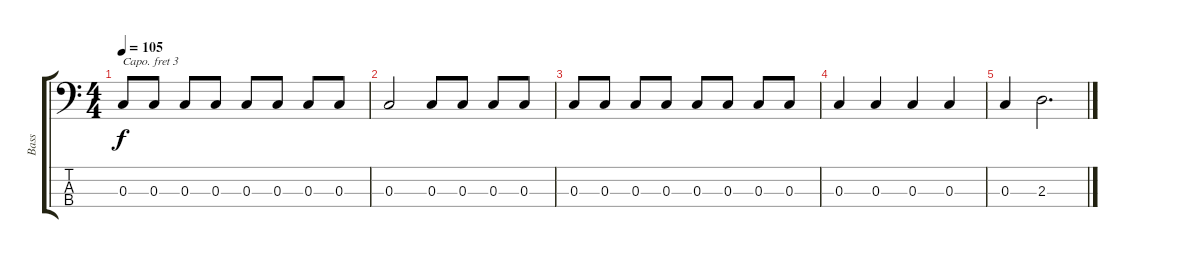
\track ("Bass" "Bass") {instrument electricbassfinger}
\staff {score tabs}
\capo 3
\tuning (G2 D2 A1 E1) {hide}
\ts (4 4)
\tempo 105
\clef f4
\ks c
0.3.8{dy f} 0.3.8 0.3.8 0.3.8 0.3.8 0.3.8 0.3.8 0.3.8 |
0.3.2 0.3.8 0.3.8 0.3.8 0.3.8 |
0.3.8 0.3.8 0.3.8 0.3.8 0.3.8 0.3.8 0.3.8 0.3.8 |
0.3.4 0.3.4 0.3.4 0.3.4 |
0.3.4 2.3.2{d}
